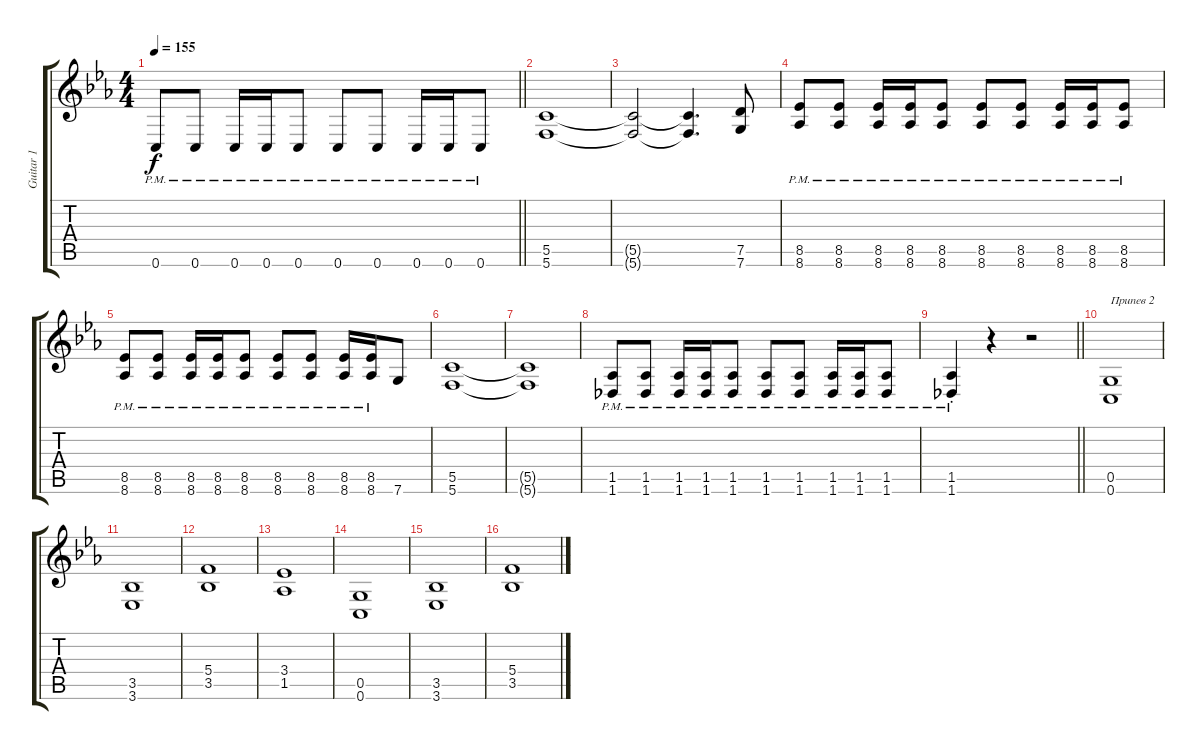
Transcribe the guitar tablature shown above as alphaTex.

\track ("Guitar 1" "Guitar 1") {instrument distortionguitar}
\staff {score tabs}
\tuning (D4 A3 F3 C3 G2 C2) {hide}
\ts (4 4)
\tempo 155
\clef g2
\barLineRight lightlight
\ks cminor
0.6{pm}.8{dy f} 0.6{pm}.8 0.6{pm}.16 0.6{pm}.16 0.6{pm}.8 0.6{pm}.8 0.6{pm}.8 0.6{pm}.16 0.6{pm}.16 0.6{pm}.8 |
(5.5 5.6).1 |
(5.5{t} 5.6{t}).2 (5.5{t} 5.6{t}).4{d} (7.5 7.6).8 |
(8.5{pm} 8.6{pm}).8 (8.5{pm} 8.6{pm}).8 (8.5{pm} 8.6{pm}).16 (8.5{pm} 8.6{pm}).16 (8.5{pm} 8.6{pm}).8 (8.5{pm} 8.6{pm}).8 (8.5{pm} 8.6{pm}).8 (8.5{pm} 8.6{pm}).16 (8.5{pm} 8.6{pm}).16 (8.5{pm} 8.6{pm}).8 |
(8.5{pm} 8.6{pm}).8 (8.5{pm} 8.6{pm}).8 (8.5{pm} 8.6{pm}).16 (8.5{pm} 8.6{pm}).16 (8.5{pm} 8.6{pm}).8 (8.5{pm} 8.6{pm}).8 (8.5{pm} 8.6{pm}).8 (8.5{pm} 8.6{pm}).16 (8.5{pm} 8.6{pm}).16 7.6.8 |
(5.5 5.6).1 |
(5.5{t} 5.6{t}).1 |
(1.5{pm} 1.6{pm}).8 (1.5{pm} 1.6{pm}).8 (1.5{pm} 1.6{pm}).16 (1.5{pm} 1.6{pm}).16 (1.5{pm} 1.6{pm}).8 (1.5{pm} 1.6{pm}).8 (1.5{pm} 1.6{pm}).8 (1.5{pm} 1.6{pm}).16 (1.5{pm} 1.6{pm}).16 (1.5{pm} 1.6{pm}).8 |
\barLineRight lightlight
(1.5{pm st} 1.6{pm st}).4 r.4 r.2 |
(0.5 0.6).1{txt "Припев 2"} |
(3.5 3.6).1 |
(5.4 3.5).1 |
(3.4 1.5).1 |
(0.5 0.6).1 |
(3.5 3.6).1 |
(5.4 3.5).1
